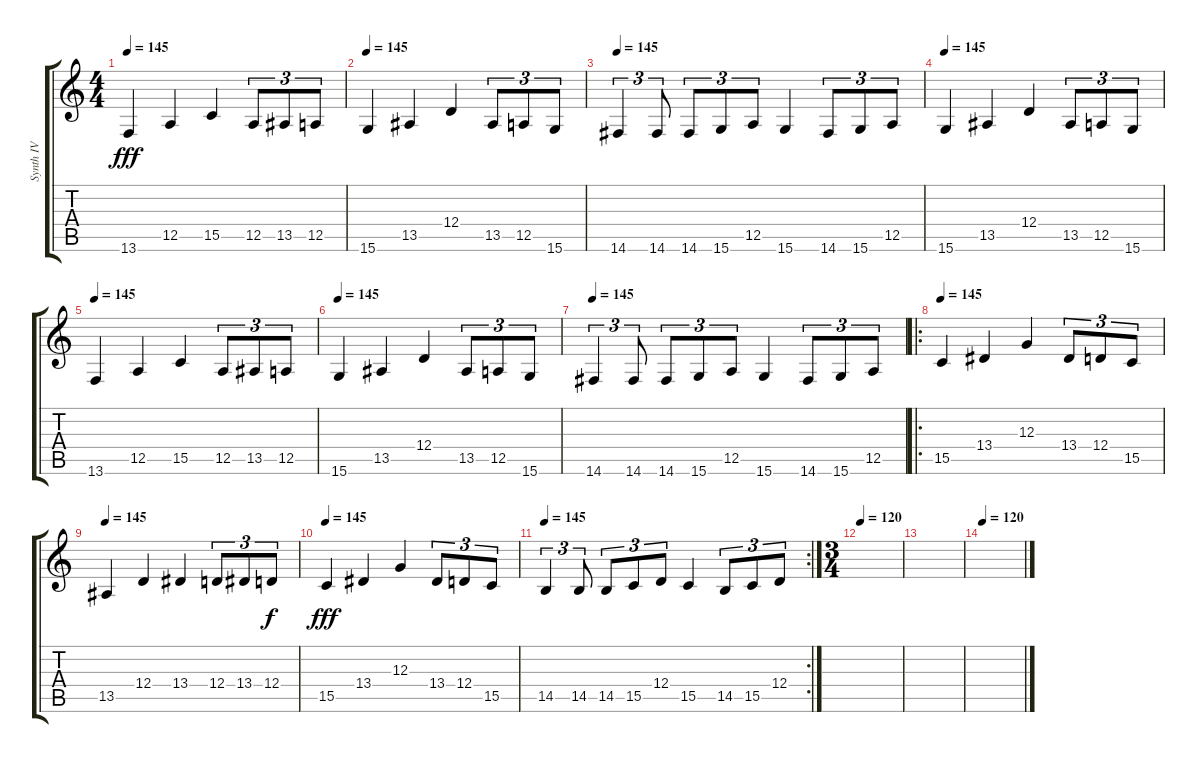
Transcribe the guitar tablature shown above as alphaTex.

\track ("Synth IV" "Synth IV") {instrument orchestralharp}
\staff {score tabs}
\tuning (E4 B3 G3 D3 A2 E2) {hide}
\ts (4 4)
\tempo 145
\clef g2
\ks c
13.6.4{dy fff instrument pad1newage} 12.5.4 15.5.4 12.5.8{tu (3 2)} 13.5.8{tu (3 2)} 12.5.8{tu (3 2)} |
\tempo 145
15.6.4{instrument pad1newage} 13.5.4 12.4.4 13.5.8{tu (3 2)} 12.5.8{tu (3 2)} 15.6.8{tu (3 2)} |
\tempo 145
14.6.4{tu (3 2) instrument pad1newage} 14.6.8{tu (3 2)} 14.6.8{tu (3 2)} 15.6.8{tu (3 2)} 12.5.8{tu (3 2)} 15.6.4 14.6.8{tu (3 2)} 15.6.8{tu (3 2)} 12.5.8{tu (3 2)} |
\tempo 145
15.6.4{volume 16 instrument pad1newage} 13.5.4 12.4.4 13.5.8{tu (3 2)} 12.5.8{tu (3 2)} 15.6.8{tu (3 2)} |
\tempo 145
13.6.4{instrument pad1newage} 12.5.4 15.5.4 12.5.8{tu (3 2)} 13.5.8{tu (3 2)} 12.5.8{tu (3 2)} |
\tempo 145
15.6.4{instrument pad1newage} 13.5.4 12.4.4 13.5.8{tu (3 2)} 12.5.8{tu (3 2)} 15.6.8{tu (3 2)} |
\tempo 145
14.6.4{tu (3 2) instrument pad1newage} 14.6.8{tu (3 2)} 14.6.8{tu (3 2)} 15.6.8{tu (3 2)} 12.5.8{tu (3 2)} 15.6.4 14.6.8{tu (3 2)} 15.6.8{tu (3 2)} 12.5.8{tu (3 2)} |
\ro
\tempo 145
15.5.4{volume 16 instrument pad1newage} 13.4.4 12.3.4 13.4.8{tu (3 2)} 12.4.8{tu (3 2)} 15.5.8{tu (3 2)} |
\tempo 145
13.5.4{volume 16 instrument pad1newage} 12.4.4 13.4.4 12.4.8{tu (3 2)} 13.4.8{tu (3 2)} 12.4.8{tu (3 2) dy f} |
\tempo 145
15.5.4{dy fff instrument pad1newage} 13.4.4 12.3.4 13.4.8{tu (3 2)} 12.4.8{tu (3 2)} 15.5.8{tu (3 2)} |
\rc 2
\tempo 145
14.5.4{tu (3 2) instrument pad1newage} 14.5.8{tu (3 2)} 14.5.8{tu (3 2)} 15.5.8{tu (3 2)} 12.4.8{tu (3 2)} 15.5.4 14.5.8{tu (3 2)} 15.5.8{tu (3 2)} 12.4.8{tu (3 2)} |
\ts (3 4)
\tempo 120
|
|
\tempo 120
